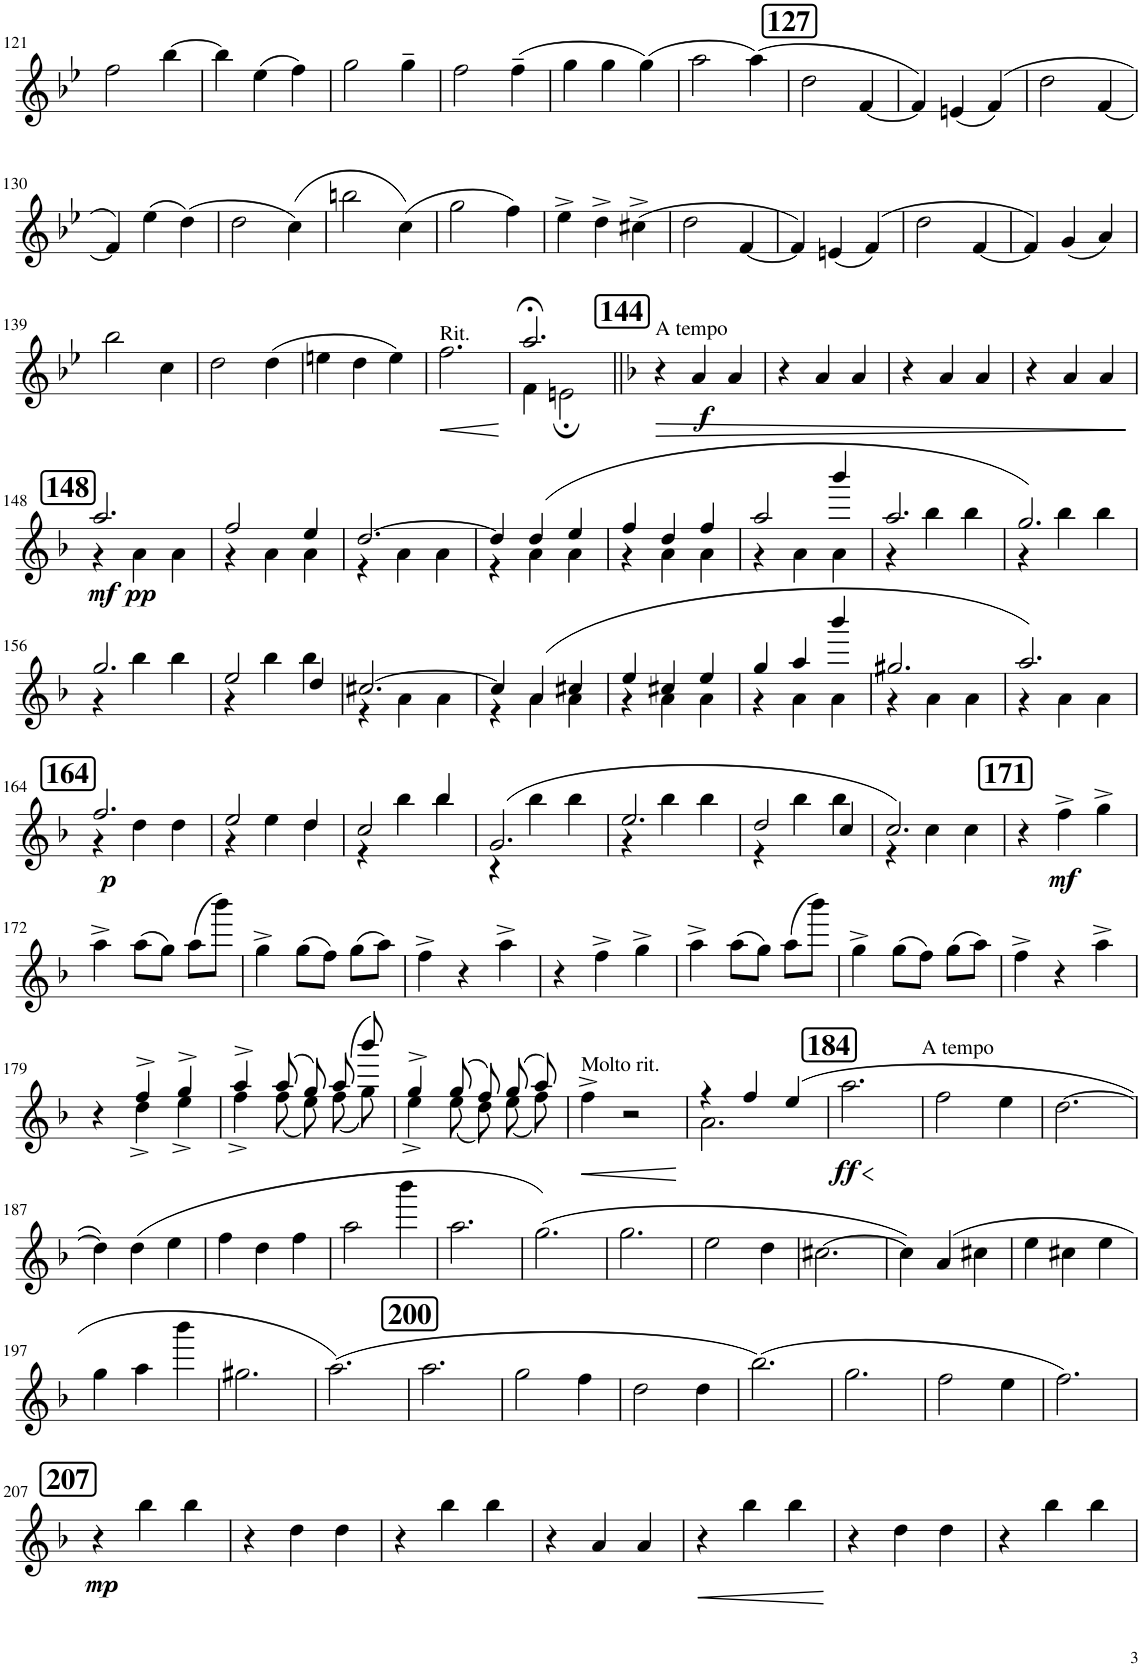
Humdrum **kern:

**kern	**dynam
*part1	*part1
*staff1	*staff1
*I"Tenor Saxophone	*
*I'Ten. Sax.	*
!!LO:PB:g=z
*clefG2	*
*Trd1c2	*
*k[b-e-]	*
*M3/4	*
=121	=121
2ff\	.
[4bb-\	.
=122	=122
4bb-\]	.
(4ee-\	.
4ff\)	.
=123	=123
2gg\	.
4gg~\	.
=124	=124
2ff\	.
(4ff~\	.
=125	=125
4gg\	.
4gg\	.
(4gg\)	.
=126	=126
2aa\	.
(4aa\)	.
!!LO:REH:place=s1:a:B:cj:fs=14:t=127
=127	=127
2dd\	.
[4f/	.
=128	=128
4f/])	.
(4en/	.
(4f/)	.
=129	=129
2dd\	.
[4f/	.
!!LO:LB:g=z
=130	=130
4f/])	.
(4ee-\	.
(4dd\)	.
=131	=131
2dd\	.
(4cc\)	.
=132	=132
2bbn\	.
(4cc\)	.
=133	=133
2gg\	.
4ff\)	.
=134	=134
4ee-^\	.
4dd^\	.
(4cc#X^\	.
=135	=135
2dd\	.
[4f/	.
=136	=136
4f/])	.
(4en/	.
(4f/)	.
=137	=137
2dd\	.
[4f/	.
=138	=138
4f/])	.
(4g/	.
(4a/)	.
!!LO:LB:g=z
=139	=139
2bb-\	.
4cc\)	.
=140	=140
2dd\	.
(4dd\	.
=141	=141
4een\	.
4dd\	.
4ee\)	.
=142	=142
!LO:TX:a:t=Rit.	!
!	!LO:HP:b
2.ff\	<
.	[
=143	=143
*^	*
2.aa;</	4f\	.
.	2en;\	.
*v	*v	*
!!LO:REH:place=s1:a:B:cj:fs=14:t=144
=144||	=144||
*k[b-]	*
*^	*
!LO:TX:a:t=A tempo	!	!
!	!	!LO:HP:b
*v	*v	*
4r	>
!	!LO:DY:b
4a/	f
4a/	.
=145	=145
4r	.
4a/	.
4a/	.
=146	=146
4r	.
4a/	.
4a/	.
=147	=147
4r	.
4a/	.
(4a/	.
.	]
!!LO:LB:g=z
!!LO:REH:place=s1:a:B:cj:fs=14:t=148
=148	=148
*^	*
!	!	!LO:DY:b
2.aa/	4r	mf
!	!	!LO:DY:b
.	4a\	pp
.	4a\	.
=149	=149	=149
2ff/	4r	.
.	4a\	.
4ee/	4a\	.
=150	=150	=150
[2.dd/	4r	.
.	4a\	.
.	4a\	.
=151	=151	=151
4dd/])	4r	.
(4dd/	4a\	.
4ee/	4a\	.
=152	=152	=152
4ff/	4r	.
4dd/	4a\	.
4ff/	4a\	.
=153	=153	=153
2aa/	4r	.
.	4a\	.
4bbb-/	4a\	.
=154	=154	=154
2.aa/	4r	.
.	4bb-\	.
.	4bb-\	.
=155	=155	=155
(2.gg/)	4r	.
.	4bb-\	.
.	4bb-\	.
!!LO:LB:g=z	!!
=156	=156	=156
2.gg/	4r	.
.	4bb-\	.
.	4bb-\	.
=157	=157	=157
2ee/	4r	.
.	4bb-\	.
4dd/	4bb-\	.
=158	=158	=158
[2.cc#X/	4r	.
.	4a\	.
.	4a\	.
=159	=159	=159
4cc#/])	4r	.
(4a/	4a\	.
4cc#X/	4a\	.
=160	=160	=160
4ee/	4r	.
4cc#X/	4a\	.
4ee/	4a\	.
=161	=161	=161
4gg/	4r	.
4aa/	4a\	.
4bbb-/	4a\	.
=162	=162	=162
2.gg#X/	4r	.
.	4a\	.
.	4a\	.
=163	=163	=163
(2.aa/)	4r	.
.	4a\	.
.	4a\	.
!!LO:LB:g=z	!!
!!LO:REH:place=s1:a:B:cj:fs=14:t=164	!!
=164	=164	=164
!	!	!LO:DY:b
2.ff/	4r	p
.	4dd\	.
.	4dd\	.
=165	=165	=165
2ee/	4r	.
.	4ee\	.
4dd/	4dd\	.
=166	=166	=166
2cc/	4r	.
.	4bb-\	.
4bb-/	4bb-\	.
=167	=167	=167
(2.g/)	4r	.
.	4bb-\	.
.	4bb-\	.
=168	=168	=168
2.ee/	4r	.
.	4bb-\	.
.	4bb-\	.
=169	=169	=169
2dd/	4r	.
.	4bb-\	.
4cc/	4bb-\	.
=170	=170	=170
2.cc/)	4r	.
.	4cc\	.
.	4cc\	.
*v	*v	*
!!LO:REH:place=s1:a:B:cj:fs=14:t=171
=171	=171
4r	.
!	!LO:DY:b
4ff^\	mf
4gg^\	.
!!LO:LB:g=z
=172	=172
4aa^\	.
(8aa\L	.
8gg\J)	.
(8aa\L	.
8bbb-\J)	.
=173	=173
4gg^\	.
(8gg\L	.
8ff\J)	.
(8gg\L	.
8aa\J)	.
=174	=174
4ff^\	.
4r	.
4aa^\	.
=175	=175
4r	.
4ff^\	.
4gg^\	.
=176	=176
4aa^\	.
(8aa\L	.
8gg\J)	.
(8aa\L	.
8bbb-\J)	.
=177	=177
4gg^\	.
(8gg\L	.
8ff\J)	.
(8gg\L	.
8aa\J)	.
=178	=178
4ff^\	.
4r	.
4aa^\	.
!!LO:LB:g=z
=179	=179
*^	*
4r	4ryy	.
4ff^/	4dd^\	.
4gg^/	4ee^\	.
=180	=180	=180
4aa^/	4ff^\	.
(8aa/	(8ff\	.
8gg/)	8ee\)	.
(8aa/	(8ff\	.
8bbb-/)	8gg\)	.
=181	=181	=181
4gg^/	4ee^\	.
(8gg/	(8ee\	.
8ff/)	8dd\)	.
(8gg/	(8ee\	.
8aa/)	8ff\)	.
=182	=182	=182
!LO:TX:a:t=Molto rit.	!	!
!	!	!LO:HP:b
*v	*v	*
4ff^\	<
2r	.
.	[
=183	=183
*^	*
4r	2.a\	.
4ff/	.	.
(4ee/	.	.
*v	*v	*
!!LO:REH:place=s1:a:B:cj:fs=14:t=184
=184	=184
!	!LO:HP:b
!	!LO:DY:n=1:b
2.aa\	< ff
!LO:TX:a:t=A tempo	!
=185	=185
2ff\	.
4ee\	.
=186	=186
[2.dd\	.
!!LO:LB:g=z
=187	=187
4dd\])	.
(4dd\	.
4ee\	.
=188	=188
4ff\	.
4dd\	.
4ff\	.
=189	=189
2aa\	.
4bbb-\	.
=190	=190
2.aa\	.
=191	=191
(2.gg\)	.
=192	=192
2.gg\	.
=193	=193
2ee\	.
4dd\	.
=194	=194
[2.cc#X\	.
=195	=195
4cc#\])	.
(4a/	.
4cc#X\	.
=196	=196
4ee\	.
4cc#X\	.
4ee\	.
!!LO:LB:g=z
=197	=197
4gg\	.
4aa\	.
4bbb-\	.
=198	=198
2.gg#X\	.
=199	=199
(2.aa\)	.
!!LO:REH:place=s1:a:B:cj:fs=14:t=200
=200	=200
2.aa\	.
=201	=201
2gg\	.
4ff\	.
=202	=202
2dd\	.
4dd\	.
=203	=203
(2.bb-\)	.
=204	=204
2.gg\	.
=205	=205
2ff\	.
4ee\	.
=206	=206
2.ff\)	.
!!LO:LB:g=z
!!LO:REH:place=s1:a:B:cj:fs=14:t=207
=207	=207
!	!LO:DY:b
4r	mp
4bb-\	.
4bb-\	.
=208	=208
4r	.
4dd\	.
4dd\	.
=209	=209
4r	.
4bb-\	.
4bb-\	.
=210	=210
4r	.
4a/	.
4a/	.
=211	=211
4r	.
4bb-\	.
4bb-\	.
.	[
=212	=212
4r	.
4dd\	.
4dd\	.
=213	=213
4r	.
4bb-\	.
4bb-\	.
=	=
*-	*-
